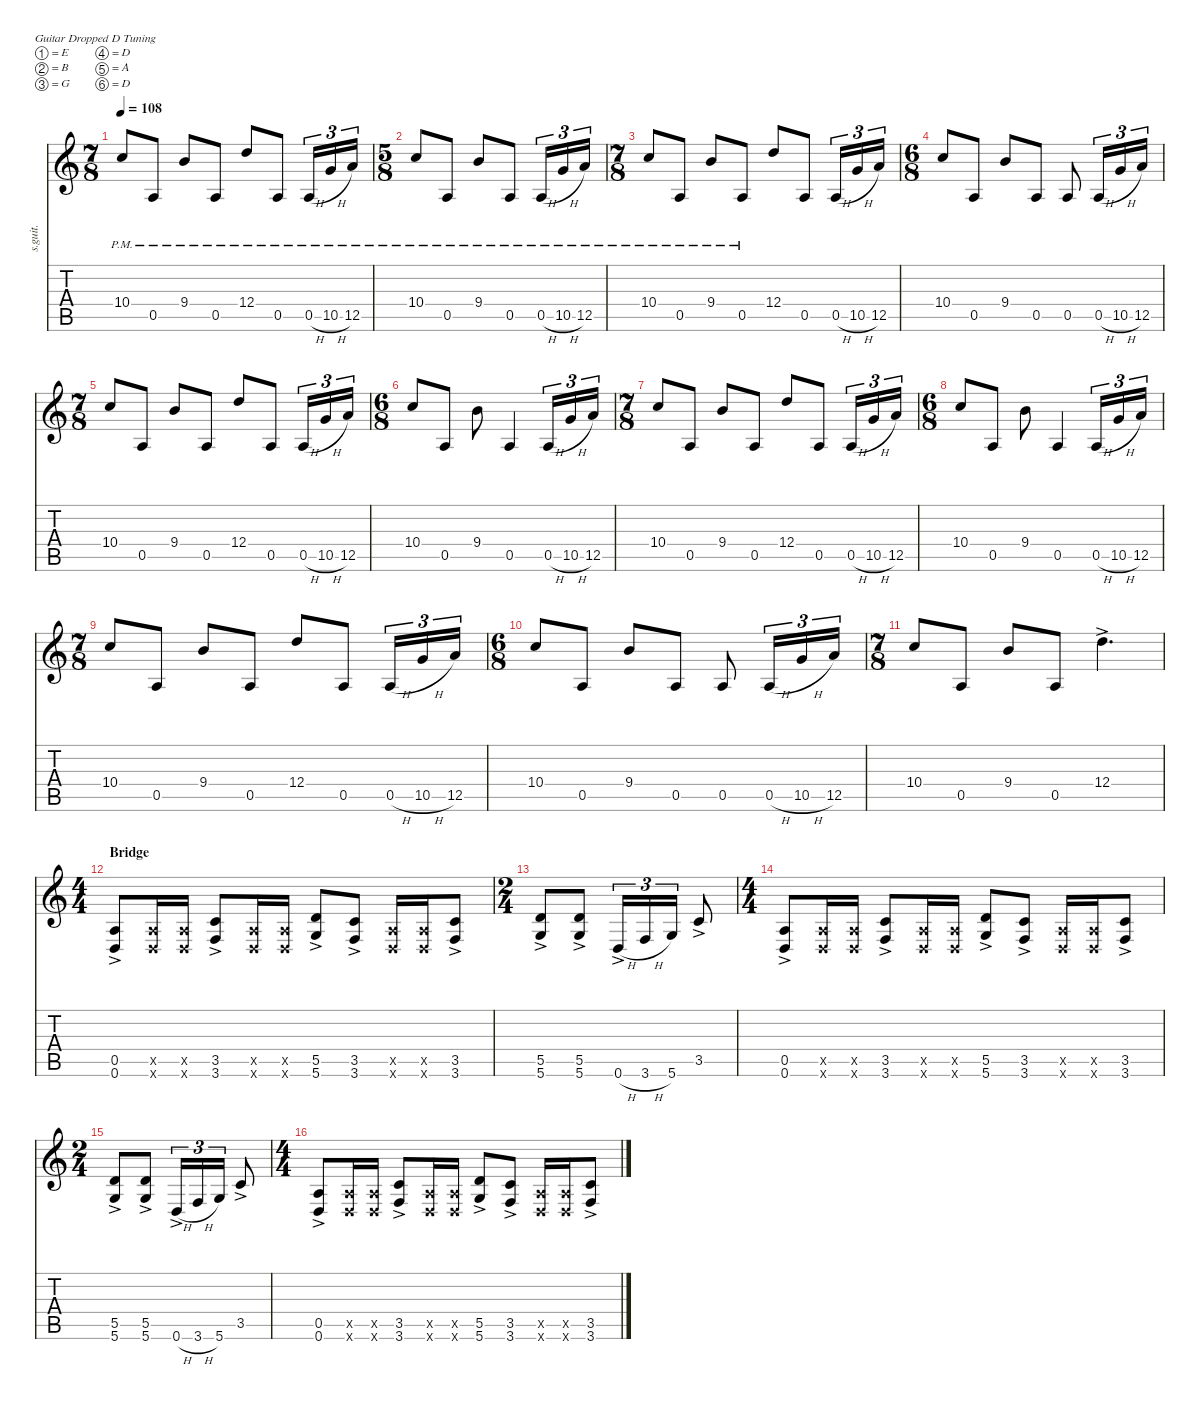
\defaultSystemsLayout 4
\hideDynamics
\bracketExtendMode nobrackets
\track ("Adam Jones (Guitar I)" "s.guit.") {instrument distortionguitar}
\staff {score tabs}
\tuning (E4 B3 G3 D3 A2 D2)
\ts (7 8)
\beaming (8 2 2 2 2)
\tempo 108
\clef g2
\ks c
10.4{pm}.8{lyrics (0 "") lyrics (1 "") lyrics (2 "") lyrics (3 "") lyrics (4 "") dy f} 0.5{pm}.8{lyrics (0 "") lyrics (1 "") lyrics (2 "") lyrics (3 "") lyrics (4 "")} 9.4{pm}.8{lyrics (0 "") lyrics (1 "") lyrics (2 "") lyrics (3 "") lyrics (4 "")} 0.5{pm}.8{lyrics (0 "") lyrics (1 "") lyrics (2 "") lyrics (3 "") lyrics (4 "")} 12.4{pm}.8{lyrics (0 "") lyrics (1 "") lyrics (2 "") lyrics (3 "") lyrics (4 "")} 0.5{pm}.8{lyrics (0 "") lyrics (1 "") lyrics (2 "") lyrics (3 "") lyrics (4 "")} 0.5{h pm}.16{tu (3 2) lyrics (0 "") lyrics (1 "") lyrics (2 "") lyrics (3 "") lyrics (4 "")} 10.5{h pm}.16{tu (3 2) lyrics (0 "") lyrics (1 "") lyrics (2 "") lyrics (3 "") lyrics (4 "")} 12.5{pm}.16{tu (3 2) lyrics (0 "") lyrics (1 "") lyrics (2 "") lyrics (3 "") lyrics (4 "")} |
\ts (5 8)
\beaming (8 2 2 2 2)
10.4{pm}.8{lyrics (0 "") lyrics (1 "") lyrics (2 "") lyrics (3 "") lyrics (4 "")} 0.5{pm}.8{lyrics (0 "") lyrics (1 "") lyrics (2 "") lyrics (3 "") lyrics (4 "")} 9.4{pm}.8{lyrics (0 "") lyrics (1 "") lyrics (2 "") lyrics (3 "") lyrics (4 "")} 0.5{pm}.8{lyrics (0 "") lyrics (1 "") lyrics (2 "") lyrics (3 "") lyrics (4 "")} 0.5{h pm}.16{tu (3 2) lyrics (0 "") lyrics (1 "") lyrics (2 "") lyrics (3 "") lyrics (4 "")} 10.5{h pm}.16{tu (3 2) lyrics (0 "") lyrics (1 "") lyrics (2 "") lyrics (3 "") lyrics (4 "")} 12.5{pm}.16{tu (3 2) lyrics (0 "") lyrics (1 "") lyrics (2 "") lyrics (3 "") lyrics (4 "")} |
\ts (7 8)
\beaming (8 2 2 2 2)
10.4{pm}.8{lyrics (0 "") lyrics (1 "") lyrics (2 "") lyrics (3 "") lyrics (4 "")} 0.5{pm}.8{lyrics (0 "") lyrics (1 "") lyrics (2 "") lyrics (3 "") lyrics (4 "")} 9.4{pm}.8{lyrics (0 "") lyrics (1 "") lyrics (2 "") lyrics (3 "") lyrics (4 "")} 0.5{pm}.8{lyrics (0 "") lyrics (1 "") lyrics (2 "") lyrics (3 "") lyrics (4 "")} 12.4.8{lyrics (0 "") lyrics (1 "") lyrics (2 "") lyrics (3 "") lyrics (4 "")} 0.5.8{lyrics (0 "") lyrics (1 "") lyrics (2 "") lyrics (3 "") lyrics (4 "")} 0.5{h}.16{tu (3 2) lyrics (0 "") lyrics (1 "") lyrics (2 "") lyrics (3 "") lyrics (4 "")} 10.5{h}.16{tu (3 2) lyrics (0 "") lyrics (1 "") lyrics (2 "") lyrics (3 "") lyrics (4 "")} 12.5.16{tu (3 2) lyrics (0 "") lyrics (1 "") lyrics (2 "") lyrics (3 "") lyrics (4 "")} |
\ts (6 8)
\beaming (8 2 2 2 2)
10.4.8{lyrics (0 "") lyrics (1 "") lyrics (2 "") lyrics (3 "") lyrics (4 "")} 0.5.8{lyrics (0 "") lyrics (1 "") lyrics (2 "") lyrics (3 "") lyrics (4 "")} 9.4.8{lyrics (0 "") lyrics (1 "") lyrics (2 "") lyrics (3 "") lyrics (4 "")} 0.5.8{lyrics (0 "") lyrics (1 "") lyrics (2 "") lyrics (3 "") lyrics (4 "")} 0.5.8{lyrics (0 "") lyrics (1 "") lyrics (2 "") lyrics (3 "") lyrics (4 "")} 0.5{h}.16{tu (3 2) lyrics (0 "") lyrics (1 "") lyrics (2 "") lyrics (3 "") lyrics (4 "")} 10.5{h}.16{tu (3 2) lyrics (0 "") lyrics (1 "") lyrics (2 "") lyrics (3 "") lyrics (4 "")} 12.5.16{tu (3 2) lyrics (0 "") lyrics (1 "") lyrics (2 "") lyrics (3 "") lyrics (4 "")} |
\ts (7 8)
\beaming (8 2 2 2 2)
10.4.8{lyrics (0 "") lyrics (1 "") lyrics (2 "") lyrics (3 "") lyrics (4 "")} 0.5.8{lyrics (0 "") lyrics (1 "") lyrics (2 "") lyrics (3 "") lyrics (4 "")} 9.4.8{lyrics (0 "") lyrics (1 "") lyrics (2 "") lyrics (3 "") lyrics (4 "")} 0.5.8{lyrics (0 "") lyrics (1 "") lyrics (2 "") lyrics (3 "") lyrics (4 "")} 12.4.8{lyrics (0 "") lyrics (1 "") lyrics (2 "") lyrics (3 "") lyrics (4 "")} 0.5.8{lyrics (0 "") lyrics (1 "") lyrics (2 "") lyrics (3 "") lyrics (4 "")} 0.5{h}.16{tu (3 2) lyrics (0 "") lyrics (1 "") lyrics (2 "") lyrics (3 "") lyrics (4 "")} 10.5{h}.16{tu (3 2) lyrics (0 "") lyrics (1 "") lyrics (2 "") lyrics (3 "") lyrics (4 "")} 12.5.16{tu (3 2) lyrics (0 "") lyrics (1 "") lyrics (2 "") lyrics (3 "") lyrics (4 "")} |
\ts (6 8)
\beaming (8 2 2 2 2)
10.4.8{lyrics (0 "") lyrics (1 "") lyrics (2 "") lyrics (3 "") lyrics (4 "")} 0.5.8{lyrics (0 "") lyrics (1 "") lyrics (2 "") lyrics (3 "") lyrics (4 "")} 9.4.8{lyrics (0 "") lyrics (1 "") lyrics (2 "") lyrics (3 "") lyrics (4 "")} 0.5.4{lyrics (0 "") lyrics (1 "") lyrics (2 "") lyrics (3 "") lyrics (4 "")} 0.5{h}.16{tu (3 2) lyrics (0 "") lyrics (1 "") lyrics (2 "") lyrics (3 "") lyrics (4 "")} 10.5{h}.16{tu (3 2) lyrics (0 "") lyrics (1 "") lyrics (2 "") lyrics (3 "") lyrics (4 "")} 12.5.16{tu (3 2) lyrics (0 "") lyrics (1 "") lyrics (2 "") lyrics (3 "") lyrics (4 "")} |
\ts (7 8)
\beaming (8 2 2 2 2)
10.4.8{lyrics (0 "") lyrics (1 "") lyrics (2 "") lyrics (3 "") lyrics (4 "")} 0.5.8{lyrics (0 "") lyrics (1 "") lyrics (2 "") lyrics (3 "") lyrics (4 "")} 9.4.8{lyrics (0 "") lyrics (1 "") lyrics (2 "") lyrics (3 "") lyrics (4 "")} 0.5.8{lyrics (0 "") lyrics (1 "") lyrics (2 "") lyrics (3 "") lyrics (4 "")} 12.4.8{lyrics (0 "") lyrics (1 "") lyrics (2 "") lyrics (3 "") lyrics (4 "")} 0.5.8{lyrics (0 "") lyrics (1 "") lyrics (2 "") lyrics (3 "") lyrics (4 "")} 0.5{h}.16{tu (3 2) lyrics (0 "") lyrics (1 "") lyrics (2 "") lyrics (3 "") lyrics (4 "")} 10.5{h}.16{tu (3 2) lyrics (0 "") lyrics (1 "") lyrics (2 "") lyrics (3 "") lyrics (4 "")} 12.5.16{tu (3 2) lyrics (0 "") lyrics (1 "") lyrics (2 "") lyrics (3 "") lyrics (4 "")} |
\ts (6 8)
\beaming (8 2 2 2 2)
10.4.8{lyrics (0 "") lyrics (1 "") lyrics (2 "") lyrics (3 "") lyrics (4 "")} 0.5.8{lyrics (0 "") lyrics (1 "") lyrics (2 "") lyrics (3 "") lyrics (4 "")} 9.4.8{lyrics (0 "") lyrics (1 "") lyrics (2 "") lyrics (3 "") lyrics (4 "")} 0.5.4{lyrics (0 "") lyrics (1 "") lyrics (2 "") lyrics (3 "") lyrics (4 "")} 0.5{h}.16{tu (3 2) lyrics (0 "") lyrics (1 "") lyrics (2 "") lyrics (3 "") lyrics (4 "")} 10.5{h}.16{tu (3 2) lyrics (0 "") lyrics (1 "") lyrics (2 "") lyrics (3 "") lyrics (4 "")} 12.5.16{tu (3 2) lyrics (0 "") lyrics (1 "") lyrics (2 "") lyrics (3 "") lyrics (4 "")} |
\ts (7 8)
\beaming (8 2 2 2 2)
10.4.8{lyrics (0 "") lyrics (1 "") lyrics (2 "") lyrics (3 "") lyrics (4 "")} 0.5.8{lyrics (0 "") lyrics (1 "") lyrics (2 "") lyrics (3 "") lyrics (4 "")} 9.4.8{lyrics (0 "") lyrics (1 "") lyrics (2 "") lyrics (3 "") lyrics (4 "")} 0.5.8{lyrics (0 "") lyrics (1 "") lyrics (2 "") lyrics (3 "") lyrics (4 "")} 12.4.8{lyrics (0 "") lyrics (1 "") lyrics (2 "") lyrics (3 "") lyrics (4 "")} 0.5.8{lyrics (0 "") lyrics (1 "") lyrics (2 "") lyrics (3 "") lyrics (4 "")} 0.5{h}.16{tu (3 2) lyrics (0 "") lyrics (1 "") lyrics (2 "") lyrics (3 "") lyrics (4 "")} 10.5{h}.16{tu (3 2) lyrics (0 "") lyrics (1 "") lyrics (2 "") lyrics (3 "") lyrics (4 "")} 12.5.16{tu (3 2) lyrics (0 "") lyrics (1 "") lyrics (2 "") lyrics (3 "") lyrics (4 "")} |
\ts (6 8)
\beaming (8 2 2 2 2)
10.4.8{lyrics (0 "") lyrics (1 "") lyrics (2 "") lyrics (3 "") lyrics (4 "")} 0.5.8{lyrics (0 "") lyrics (1 "") lyrics (2 "") lyrics (3 "") lyrics (4 "")} 9.4.8{lyrics (0 "") lyrics (1 "") lyrics (2 "") lyrics (3 "") lyrics (4 "")} 0.5.8{lyrics (0 "") lyrics (1 "") lyrics (2 "") lyrics (3 "") lyrics (4 "")} 0.5.8{lyrics (0 "") lyrics (1 "") lyrics (2 "") lyrics (3 "") lyrics (4 "")} 0.5{h}.16{tu (3 2) lyrics (0 "") lyrics (1 "") lyrics (2 "") lyrics (3 "") lyrics (4 "")} 10.5{h}.16{tu (3 2) lyrics (0 "") lyrics (1 "") lyrics (2 "") lyrics (3 "") lyrics (4 "")} 12.5.16{tu (3 2) lyrics (0 "") lyrics (1 "") lyrics (2 "") lyrics (3 "") lyrics (4 "")} |
\ts (7 8)
\beaming (8 2 2 2 2)
10.4.8{lyrics (0 "") lyrics (1 "") lyrics (2 "") lyrics (3 "") lyrics (4 "")} 0.5.8{lyrics (0 "") lyrics (1 "") lyrics (2 "") lyrics (3 "") lyrics (4 "")} 9.4.8{lyrics (0 "") lyrics (1 "") lyrics (2 "") lyrics (3 "") lyrics (4 "")} 0.5.8{lyrics (0 "") lyrics (1 "") lyrics (2 "") lyrics (3 "") lyrics (4 "")} 12.4{ac}.4{d lyrics (0 "") lyrics (1 "") lyrics (2 "") lyrics (3 "") lyrics (4 "") dy p} |
\ts (4 4)
\beaming (8 2 2 2 2)
\section ("" "Bridge")
(0.5{ac} 0.6{ac}).8{lyrics (0 "") lyrics (1 "") lyrics (2 "") lyrics (3 "") lyrics (4 "")} (0.5{x} 0.6{x}).16{lyrics (0 "") lyrics (1 "") lyrics (2 "") lyrics (3 "") lyrics (4 "") dy f} (0.5{x} 0.6{x}).16{lyrics (0 "") lyrics (1 "") lyrics (2 "") lyrics (3 "") lyrics (4 "")} (3.5{ac} 3.6{ac}).8{lyrics (0 "") lyrics (1 "") lyrics (2 "") lyrics (3 "") lyrics (4 "") dy p} (0.5{x} 0.6{x}).16{lyrics (0 "") lyrics (1 "") lyrics (2 "") lyrics (3 "") lyrics (4 "") dy f} (0.5{x} 0.6{x}).16{lyrics (0 "") lyrics (1 "") lyrics (2 "") lyrics (3 "") lyrics (4 "")} (5.5{ac} 5.6{ac}).8{lyrics (0 "") lyrics (1 "") lyrics (2 "") lyrics (3 "") lyrics (4 "") dy p} (3.5{ac} 3.6{ac}).8{lyrics (0 "") lyrics (1 "") lyrics (2 "") lyrics (3 "") lyrics (4 "")} (0.5{x} 0.6{x}).16{lyrics (0 "") lyrics (1 "") lyrics (2 "") lyrics (3 "") lyrics (4 "") dy f} (0.5{x} 0.6{x}).16{lyrics (0 "") lyrics (1 "") lyrics (2 "") lyrics (3 "") lyrics (4 "")} (3.5{ac} 3.6{ac}).8{lyrics (0 "") lyrics (1 "") lyrics (2 "") lyrics (3 "") lyrics (4 "") dy p} |
\ts (2 4)
\beaming (8 2 2 2 2)
(5.5{ac} 5.6{ac}).8{lyrics (0 "") lyrics (1 "") lyrics (2 "") lyrics (3 "") lyrics (4 "")} (5.5{ac} 5.6{ac}).8{lyrics (0 "") lyrics (1 "") lyrics (2 "") lyrics (3 "") lyrics (4 "")} 0.6{h ac}.16{tu (3 2) lyrics (0 "") lyrics (1 "") lyrics (2 "") lyrics (3 "") lyrics (4 "")} 3.6{h}.16{tu (3 2) lyrics (0 "") lyrics (1 "") lyrics (2 "") lyrics (3 "") lyrics (4 "") dy f} 5.6.16{tu (3 2) lyrics (0 "") lyrics (1 "") lyrics (2 "") lyrics (3 "") lyrics (4 "")} 3.5{ac}.8{lyrics (0 "") lyrics (1 "") lyrics (2 "") lyrics (3 "") lyrics (4 "") dy p} |
\ts (4 4)
\beaming (8 2 2 2 2)
(0.5{ac} 0.6{ac}).8{lyrics (0 "") lyrics (1 "") lyrics (2 "") lyrics (3 "") lyrics (4 "")} (0.5{x} 0.6{x}).16{lyrics (0 "") lyrics (1 "") lyrics (2 "") lyrics (3 "") lyrics (4 "") dy f} (0.5{x} 0.6{x}).16{lyrics (0 "") lyrics (1 "") lyrics (2 "") lyrics (3 "") lyrics (4 "")} (3.5{ac} 3.6{ac}).8{lyrics (0 "") lyrics (1 "") lyrics (2 "") lyrics (3 "") lyrics (4 "") dy p} (0.5{x} 0.6{x}).16{lyrics (0 "") lyrics (1 "") lyrics (2 "") lyrics (3 "") lyrics (4 "") dy f} (0.5{x} 0.6{x}).16{lyrics (0 "") lyrics (1 "") lyrics (2 "") lyrics (3 "") lyrics (4 "")} (5.5{ac} 5.6{ac}).8{lyrics (0 "") lyrics (1 "") lyrics (2 "") lyrics (3 "") lyrics (4 "") dy p} (3.5{ac} 3.6{ac}).8{lyrics (0 "") lyrics (1 "") lyrics (2 "") lyrics (3 "") lyrics (4 "")} (0.5{x} 0.6{x}).16{lyrics (0 "") lyrics (1 "") lyrics (2 "") lyrics (3 "") lyrics (4 "") dy f} (0.5{x} 0.6{x}).16{lyrics (0 "") lyrics (1 "") lyrics (2 "") lyrics (3 "") lyrics (4 "")} (3.5{ac} 3.6{ac}).8{lyrics (0 "") lyrics (1 "") lyrics (2 "") lyrics (3 "") lyrics (4 "") dy p} |
\ts (2 4)
\beaming (8 2 2 2 2)
(5.5{ac} 5.6{ac}).8{lyrics (0 "") lyrics (1 "") lyrics (2 "") lyrics (3 "") lyrics (4 "")} (5.5{ac} 5.6{ac}).8{lyrics (0 "") lyrics (1 "") lyrics (2 "") lyrics (3 "") lyrics (4 "")} 0.6{h ac}.16{tu (3 2) lyrics (0 "") lyrics (1 "") lyrics (2 "") lyrics (3 "") lyrics (4 "")} 3.6{h}.16{tu (3 2) lyrics (0 "") lyrics (1 "") lyrics (2 "") lyrics (3 "") lyrics (4 "") dy f} 5.6.16{tu (3 2) lyrics (0 "") lyrics (1 "") lyrics (2 "") lyrics (3 "") lyrics (4 "")} 3.5{ac}.8{lyrics (0 "") lyrics (1 "") lyrics (2 "") lyrics (3 "") lyrics (4 "") dy p} |
\ts (4 4)
\beaming (8 2 2 2 2)
(0.5{ac} 0.6{ac}).8{lyrics (0 "") lyrics (1 "") lyrics (2 "") lyrics (3 "") lyrics (4 "")} (0.5{x} 0.6{x}).16{lyrics (0 "") lyrics (1 "") lyrics (2 "") lyrics (3 "") lyrics (4 "") dy f} (0.5{x} 0.6{x}).16{lyrics (0 "") lyrics (1 "") lyrics (2 "") lyrics (3 "") lyrics (4 "")} (3.5{ac} 3.6{ac}).8{lyrics (0 "") lyrics (1 "") lyrics (2 "") lyrics (3 "") lyrics (4 "") dy p} (0.5{x} 0.6{x}).16{lyrics (0 "") lyrics (1 "") lyrics (2 "") lyrics (3 "") lyrics (4 "") dy f} (0.5{x} 0.6{x}).16{lyrics (0 "") lyrics (1 "") lyrics (2 "") lyrics (3 "") lyrics (4 "")} (5.5{ac} 5.6{ac}).8{lyrics (0 "") lyrics (1 "") lyrics (2 "") lyrics (3 "") lyrics (4 "") dy p} (3.5{ac} 3.6{ac}).8{lyrics (0 "") lyrics (1 "") lyrics (2 "") lyrics (3 "") lyrics (4 "")} (0.5{x} 0.6{x}).16{lyrics (0 "") lyrics (1 "") lyrics (2 "") lyrics (3 "") lyrics (4 "") dy f} (0.5{x} 0.6{x}).16{lyrics (0 "") lyrics (1 "") lyrics (2 "") lyrics (3 "") lyrics (4 "")} (3.5{ac} 3.6{ac}).8{lyrics (0 "") lyrics (1 "") lyrics (2 "") lyrics (3 "") lyrics (4 "") dy p}
